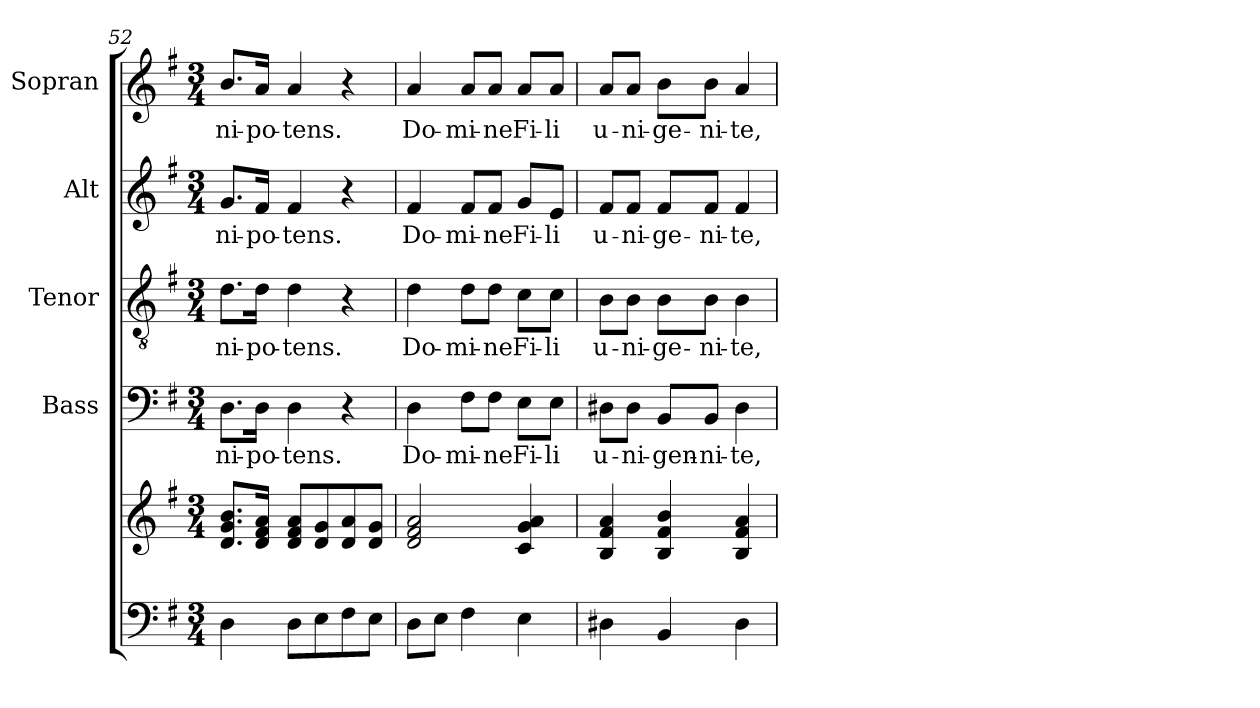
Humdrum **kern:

**kern	**kern	**kern	**text	**kern	**text	**kern	**text	**kern	**text
*part5	*part5	*part4	*part4	*part3	*part3	*part2	*part2	*part1	*part1
*staff6	*staff5	*staff4	*staff4	*staff3	*staff3	*staff2	*staff2	*staff1	*staff1
*	*	*I"Bass	*	*I"Tenor	*	*I"Alt	*	*I"Sopran	*
*	*	*I'B.	*	*I'T.	*	*I'A.	*	*I'S.	*
*clefF4	*clefG2	*clefF4	*	*clefGv2	*	*clefG2	*	*clefG2	*
*k[f#]	*k[f#]	*k[f#]	*	*k[f#]	*	*k[f#]	*	*k[f#]	*
*G:	*G:	*G:	*	*G:	*	*G:	*	*G:	*
*M3/4	*M3/4	*M3/4	*	*M3/4	*	*M3/4	*	*M3/4	*
=52	=52	=52	=52	=52	=52	=52	=52	=52	=52
!	!	!	!LO:LY:b	!	!LO:LY:b	!	!LO:LY:b	!	!LO:LY:b
4D\	8.d/ 8.g/ 8.b/L	8.D\L	-ni-	8.d\L	-ni-	8.g/L	-ni-	8.b/L	-ni-
!	!	!	!LO:LY:b	!	!LO:LY:b	!	!LO:LY:b	!	!LO:LY:b
.	16d/ 16f#/ 16a/Jk	16D\Jk	-po-	16d\Jk	-po-	16f#/Jk	-po-	16a/Jk	-po-
!	!	!	!LO:LY:b	!	!LO:LY:b	!	!LO:LY:b	!	!LO:LY:b
8D\L	8d/ 8f#/ 8a/L	4D\	-tens.	4d\	-tens.	4f#/	-tens.	4a/	-tens.
8E\	8d/ 8g/	.	.	.	.	.	.	.	.
8F#\	8d/ 8a/	4r	.	4r	.	4r	.	4r	.
8E\J	8d/ 8g/J	.	.	.	.	.	.	.	.
=53	=53	=53	=53	=53	=53	=53	=53	=53	=53
!	!	!	!LO:LY:b	!	!LO:LY:b	!	!LO:LY:b	!	!LO:LY:b
8D\L	2d/ 2f#/ 2a/	4D\	Do-	4d\	Do-	4f#/	Do-	4a/	Do-
8E\J	.	.	.	.	.	.	.	.	.
!	!	!	!LO:LY:b	!	!LO:LY:b	!	!LO:LY:b	!	!LO:LY:b
4F#\	.	8F#\L	-mi-	8d\L	-mi-	8f#/L	-mi-	8a/L	-mi-
!	!	!	!LO:LY:b	!	!LO:LY:b	!	!LO:LY:b	!	!LO:LY:b
.	.	8F#\J	-ne	8d\J	-ne	8f#/J	-ne	8a/J	-ne
!	!	!	!LO:LY:b	!	!LO:LY:b	!	!LO:LY:b	!	!LO:LY:b
4E\	4c/ 4g/ 4a/	8E\L	Fi-	8c\L	Fi-	8g/L	Fi-	8a/L	Fi-
!	!	!	!LO:LY:b	!	!LO:LY:b	!	!LO:LY:b	!	!LO:LY:b
.	.	8E\J	-li	8c\J	-li	8e/J	-li	8a/J	-li
!!LO:PB:g=z
=54	=54	=54	=54	=54	=54	=54	=54	=54	=54
!	!	!	!LO:LY:b	!	!LO:LY:b	!	!LO:LY:b	!	!LO:LY:b
4D#X\	4B/ 4f#/ 4a/	8D#X\L	u-	8B\L	u-	8f#/L	u-	8a/L	u-
!	!	!	!LO:LY:b	!	!LO:LY:b	!	!LO:LY:b	!	!LO:LY:b
.	.	8D#\J	-ni-	8B\J	-ni-	8f#/J	-ni-	8a/J	-ni-
!	!	!	!LO:LY:b	!	!LO:LY:b	!	!LO:LY:b	!	!LO:LY:b
4BB/	4B/ 4f#/ 4b/	8BB/L	-gen-	8B\L	-ge-	8f#/L	-ge-	8b\L	-ge-
!	!	!	!LO:LY:b	!	!LO:LY:b	!	!LO:LY:b	!	!LO:LY:b
.	.	8BB/J	-ni-	8B\J	-ni-	8f#/J	-ni-	8b\J	-ni-
!	!	!	!LO:LY:b	!	!LO:LY:b	!	!LO:LY:b	!	!LO:LY:b
4D#\	4B/ 4f#/ 4a/	4D#\	-te,	4B\	-te,	4f#/	-te,	4a/	-te,
=	=	=	=	=	=	=	=	=	=
*-	*-	*-	*-	*-	*-	*-	*-	*-	*-
